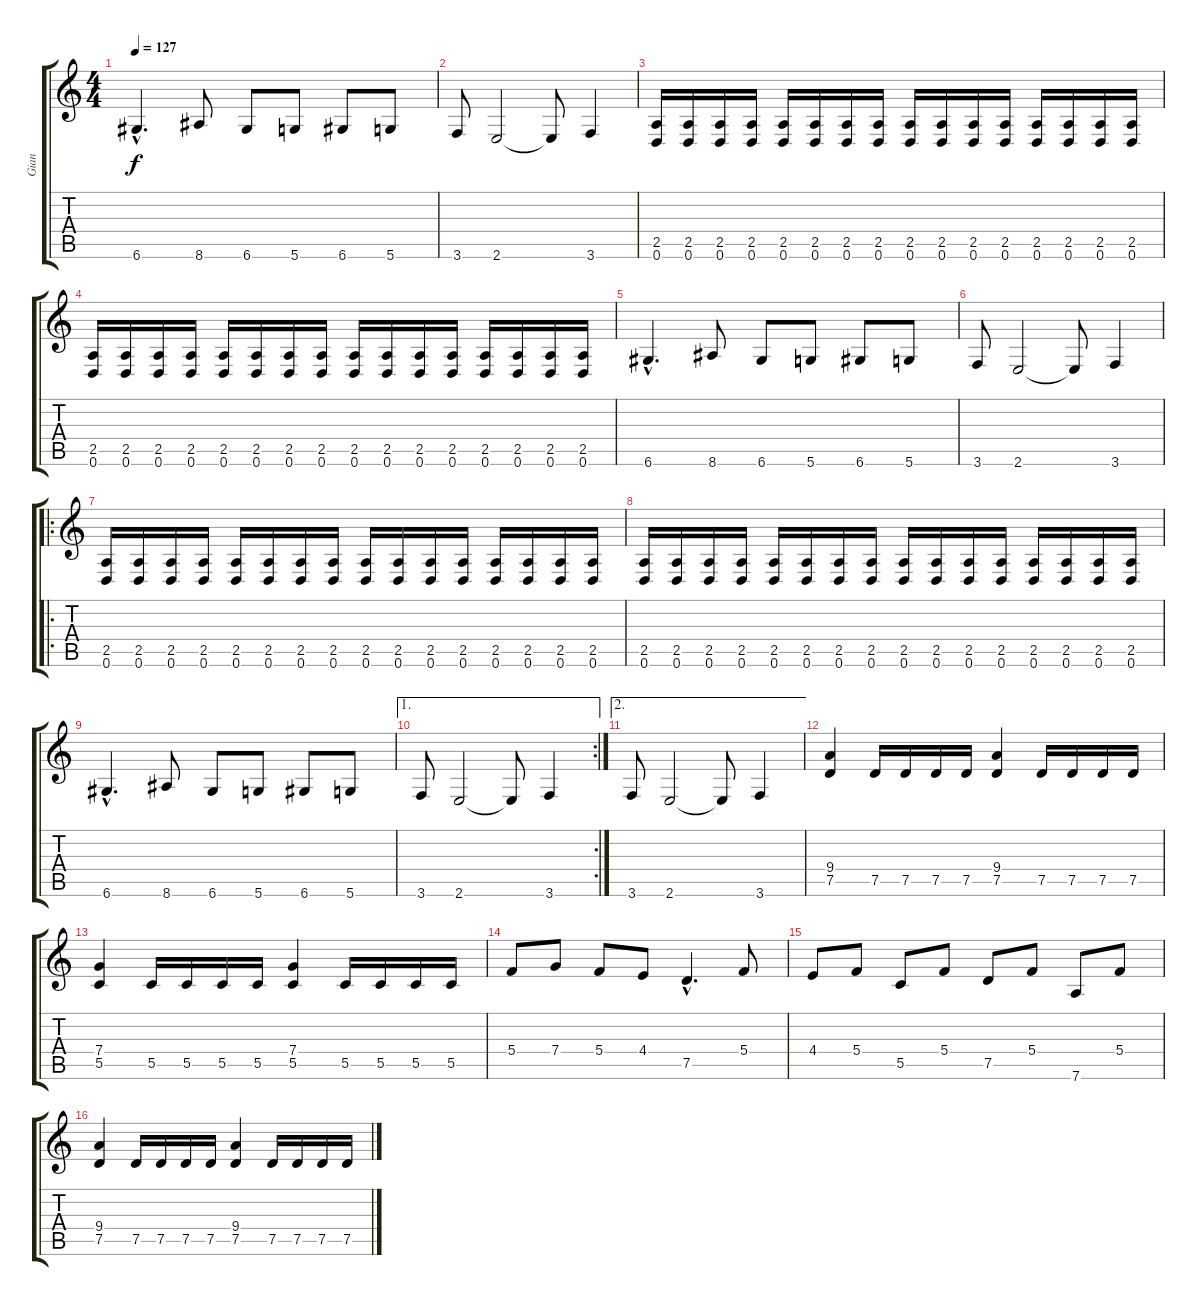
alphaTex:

\track ("Gian" "Gian") {instrument distortionguitar}
\staff {score tabs}
\tuning (D4 A3 F3 C3 G2 D2) {hide}
\ts (4 4)
\tempo 127
\clef g2
\ks c
6.6{hac}.4{d dy f} 8.6.8 6.6.8 5.6.8 6.6.8 5.6.8 |
3.6.8 2.6.2 2.6{t}.8 3.6.4 |
(2.5 0.6).16 (2.5 0.6).16 (2.5 0.6).16 (2.5 0.6).16 (2.5 0.6).16 (2.5 0.6).16 (2.5 0.6).16 (2.5 0.6).16 (2.5 0.6).16 (2.5 0.6).16 (2.5 0.6).16 (2.5 0.6).16 (2.5 0.6).16 (2.5 0.6).16 (2.5 0.6).16 (2.5 0.6).16 |
(2.5 0.6).16 (2.5 0.6).16 (2.5 0.6).16 (2.5 0.6).16 (2.5 0.6).16 (2.5 0.6).16 (2.5 0.6).16 (2.5 0.6).16 (2.5 0.6).16 (2.5 0.6).16 (2.5 0.6).16 (2.5 0.6).16 (2.5 0.6).16 (2.5 0.6).16 (2.5 0.6).16 (2.5 0.6).16 |
6.6{hac}.4{d} 8.6.8 6.6.8 5.6.8 6.6.8 5.6.8 |
3.6.8 2.6.2 2.6{t}.8 3.6.4 |
\ro
(2.5 0.6).16 (2.5 0.6).16 (2.5 0.6).16 (2.5 0.6).16 (2.5 0.6).16 (2.5 0.6).16 (2.5 0.6).16 (2.5 0.6).16 (2.5 0.6).16 (2.5 0.6).16 (2.5 0.6).16 (2.5 0.6).16 (2.5 0.6).16 (2.5 0.6).16 (2.5 0.6).16 (2.5 0.6).16 |
(2.5 0.6).16 (2.5 0.6).16 (2.5 0.6).16 (2.5 0.6).16 (2.5 0.6).16 (2.5 0.6).16 (2.5 0.6).16 (2.5 0.6).16 (2.5 0.6).16 (2.5 0.6).16 (2.5 0.6).16 (2.5 0.6).16 (2.5 0.6).16 (2.5 0.6).16 (2.5 0.6).16 (2.5 0.6).16 |
6.6{hac}.4{d} 8.6.8 6.6.8 5.6.8 6.6.8 5.6.8 |
\ae 1
\rc 2
3.6.8 2.6.2 2.6{t}.8 3.6.4 |
\ae 2
3.6.8 2.6.2 2.6{t}.8 3.6.4 |
(9.4 7.5).4 7.5.16 7.5.16 7.5.16 7.5.16 (9.4 7.5).4 7.5.16 7.5.16 7.5.16 7.5.16 |
(7.4 5.5).4 5.5.16 5.5.16 5.5.16 5.5.16 (7.4 5.5).4 5.5.16 5.5.16 5.5.16 5.5.16 |
5.4.8 7.4.8 5.4.8 4.4.8 7.5{hac}.4{d} 5.4.8 |
4.4.8 5.4.8 5.5.8 5.4.8 7.5.8 5.4.8 7.6.8 5.4.8 |
(9.4 7.5).4 7.5.16 7.5.16 7.5.16 7.5.16 (9.4 7.5).4 7.5.16 7.5.16 7.5.16 7.5.16
